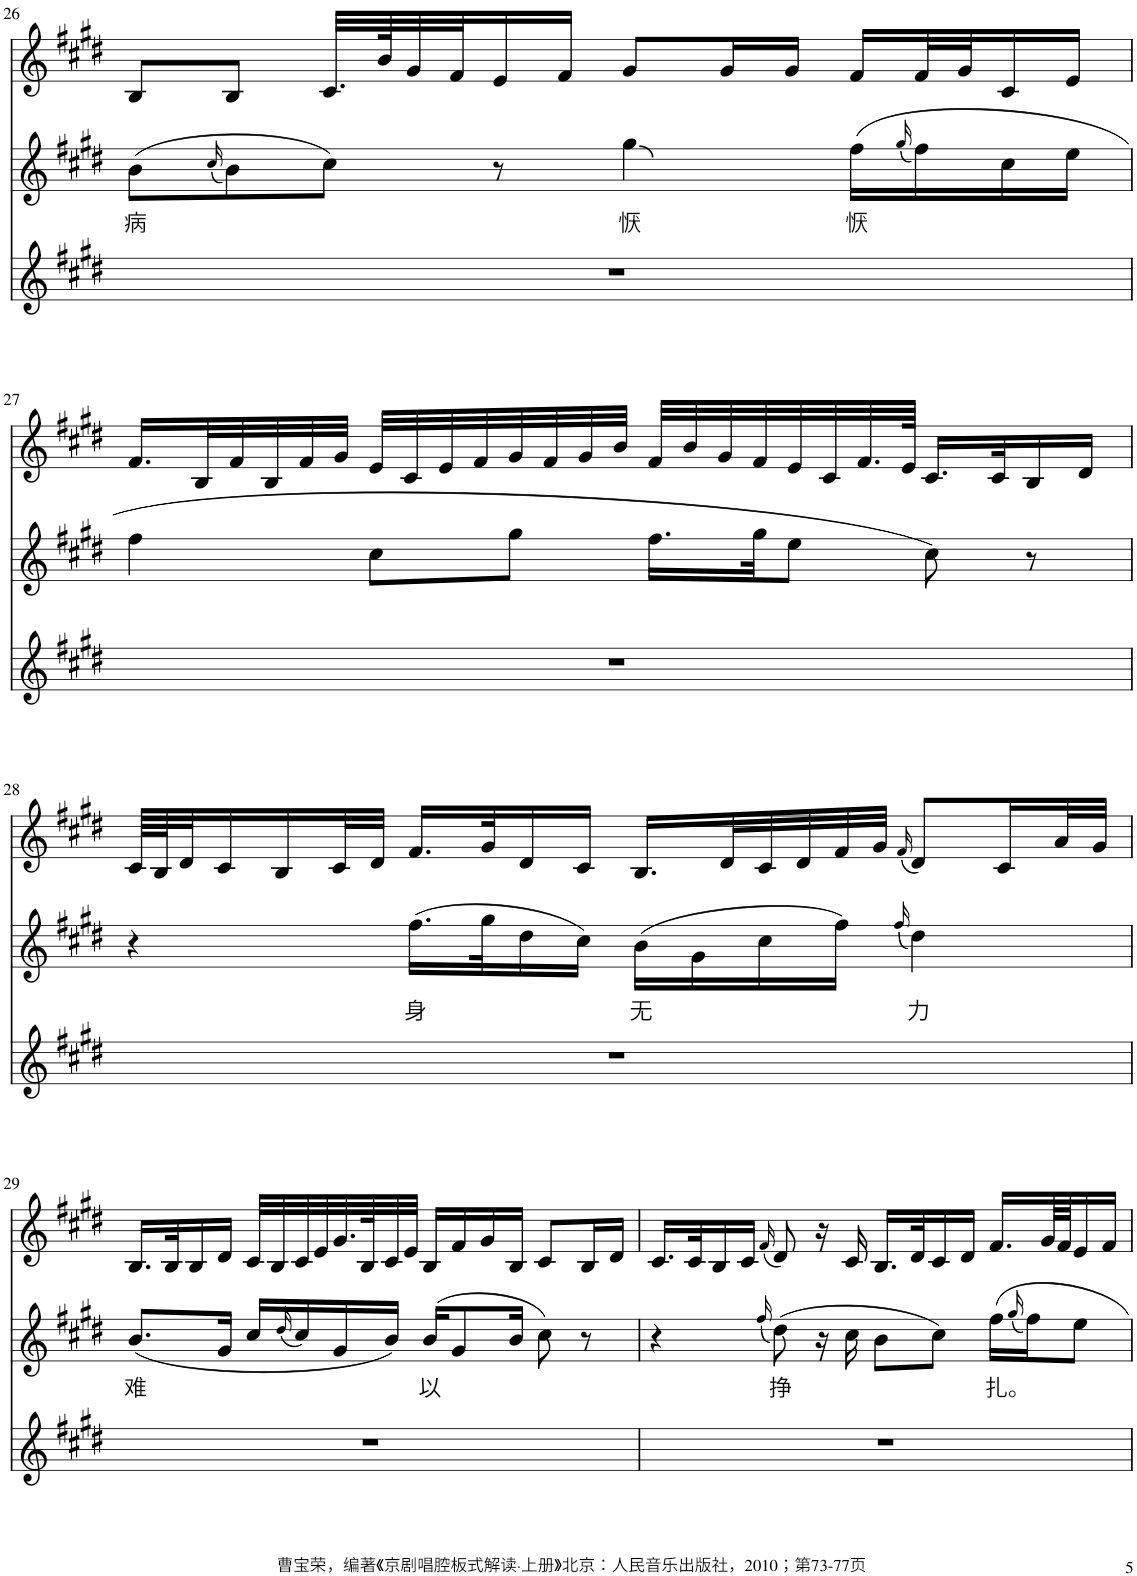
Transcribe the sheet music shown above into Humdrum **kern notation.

**kern	**kern	**text	**kern
*part3	*part2	*part2	*part1
*staff3	*staff2	*staff2	*staff1
*I"Piano	*I"Piano	*	*I"Piano
*I'Pno	*I'Pno	*	*I'Pno
!!LO:PB:g=z
*clefG2	*clefG2	*	*clefG2
*k[f#c#g#d#]	*k[f#c#g#d#]	*	*k[f#c#g#d#]
*M4/4	*M4/4	*	*M4/4
=26	=26	=26	=26
!	!	!LO:LY:b	!
1r	(8b\L	病	8B/L
.	(16qcc#/	.	.
.	8b\)	.	8B/J
.	8cc#\J)	.	32.c#/LLL
.	.	.	64b/K
.	.	.	32g#/
.	.	.	32f#/J
.	8r	.	16e/
.	.	.	16f#/JJ
!	!	!LO:LY:b	!
.	4gg#\	恹	8g#/L
.	.	.	16g#/L
.	.	.	16g#/JJ
!	!	!LO:LY:b	!
.	(16ff#\LL	恹	16f#/LL
.	(16qgg#/	.	.
.	16ff#\)	.	32f#/L
.	.	.	32g#/J
.	16cc#\	.	16c#/
.	16ee\JJ	.	16e/JJ
!!LO:LB:g=z
=27	=27	=27	=27
1r	4ff#\	.	16.f#/LL
.	.	.	32B/L
.	.	.	32f#/
.	.	.	32B/
.	.	.	32f#/
.	.	.	32g#/JJJ
.	8cc#\L	.	32e/LLL
.	.	.	32c#/
.	.	.	32e/
.	.	.	32f#/
.	8gg#\J	.	32g#/
.	.	.	32f#/
.	.	.	32g#/
.	.	.	32b/JJJ
.	16.ff#\LL	.	32f#/LLL
.	.	.	32b/
.	.	.	32g#/
.	32gg#\JK	.	32f#/
.	8ee\J	.	32e/
.	.	.	32c#/
.	.	.	32.f#/
.	.	.	64e/JJJk
.	8cc#\)	.	16.c#/LL
.	.	.	32c#/K
.	8r	.	16B/
.	.	.	16d#/JJ
!!LO:LB:g=z
=28	=28	=28	=28
1r	4r	.	64c#/LLLL
.	.	.	64B/J
.	.	.	32d#/J
.	.	.	16c#/
.	.	.	16B/
.	.	.	32c#/L
.	.	.	32d#/JJJ
!	!	!LO:LY:b	!
.	(16.ff#\LL	身	16.f#/LL
.	32gg#\K	.	32g#/K
.	16dd#\	.	16d#/
.	16cc#\JJ)	.	16c#/JJ
!	!	!LO:LY:b	!
.	(16b\LL	无	16.B/LL
.	16g#\	.	.
.	.	.	32d#/L
.	16cc#\	.	32c#/
.	.	.	32d#/
.	16ff#\JJ)	.	32f#/
.	.	.	32g#/JJJ
.	(16qff#/	.	(16qf#/
!	!	!LO:LY:b	!
.	4dd#\)	力	8d#/L)
.	.	.	16c#/L
.	.	.	32a/L
.	.	.	32g#/JJJ
!!LO:LB:g=z
=29	=29	=29	=29
!	!	!LO:LY:b	!
1r	(8.b/L	难	16.B/LL
.	.	.	32B/K
.	.	.	16B/
.	16g#/Jk	.	16d#/JJ
.	16cc#/LL	.	32c#/LLL
.	.	.	32B/
.	(16qdd#/	.	.
.	16cc#/)	.	32c#/
.	.	.	32e/
.	16g#/	.	32.g#/
.	.	.	64B/K
.	16b/JJ)	.	32c#/
.	.	.	32e/JJJ
!	!	!LO:LY:b	!
.	(16b/KL	以	16B/LL
.	8g#/	.	16f#/
.	.	.	16g#/
.	16b/Jk	.	16B/JJ
.	8cc#\)	.	8c#/L
.	8r	.	16B/L
.	.	.	16d#/JJ
=30	=30	=30	=30
1r	4r	.	16.c#/LL
.	.	.	32c#/K
.	.	.	16B/
.	.	.	16c#/JJ
.	(16qff#/	.	(16qf#/
!	!	!LO:LY:b	!
.	(8dd#\)	挣	8d#/)
.	16r	.	16r
.	16cc#\	.	16c#/
.	8b\L	.	16.B/LL
.	.	.	32d#/K
.	8cc#\J)	.	16c#/
.	.	.	16d#/JJ
!	!	!LO:LY:b	!
.	16ff#\LL	扎。	16.f#/LL
.	(16qgg#/	.	.
.	16ff#\J)	.	.
.	.	.	64g#/LL
.	.	.	64f#/JJ
.	8ee\J	.	16e/
.	.	.	16f#/JJ
=	=	=	=
*-	*-	*-	*-
